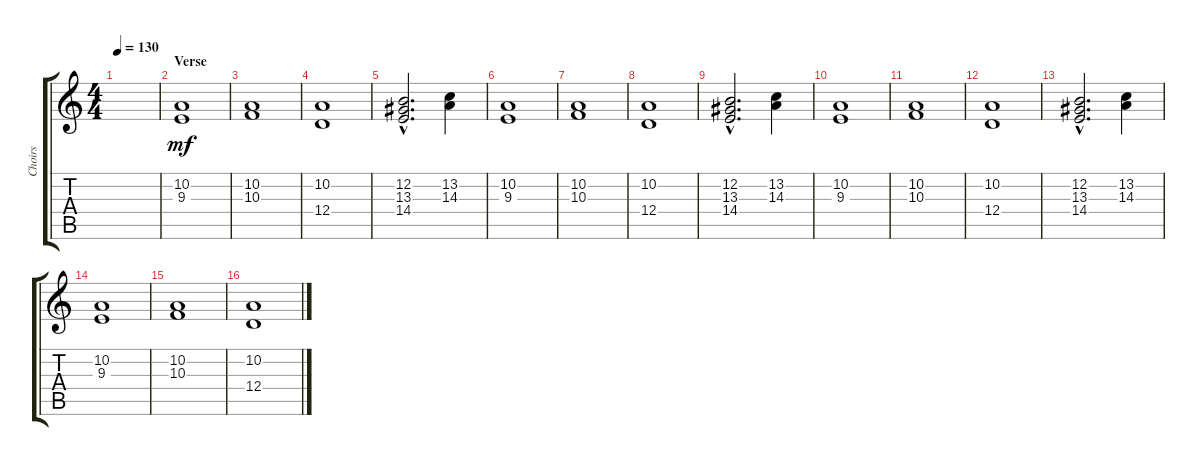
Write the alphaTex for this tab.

\track ("Choirs" "Choirs") {instrument pad4choir}
\staff {score tabs}
\tuning (E4 B3 G3 D3 A2 E2) {hide}
\ts (4 4)
\tempo 130
\clef g2
\ks c
|
\section ("" "Verse")
(10.2 9.3).1{dy mf volume 5} |
(10.2 10.3).1 |
(10.2 12.4).1 |
(12.2{hac} 13.3{hac} 14.4{hac}).2{d} (13.2 14.3).4 |
(10.2 9.3).1 |
(10.2 10.3).1 |
(10.2 12.4).1 |
(12.2{hac} 13.3{hac} 14.4{hac}).2{d} (13.2 14.3).4 |
(10.2 9.3).1{volume 5} |
(10.2 10.3).1 |
(10.2 12.4).1 |
(12.2{hac} 13.3{hac} 14.4{hac}).2{d} (13.2 14.3).4 |
(10.2 9.3).1 |
(10.2 10.3).1 |
(10.2 12.4).1
